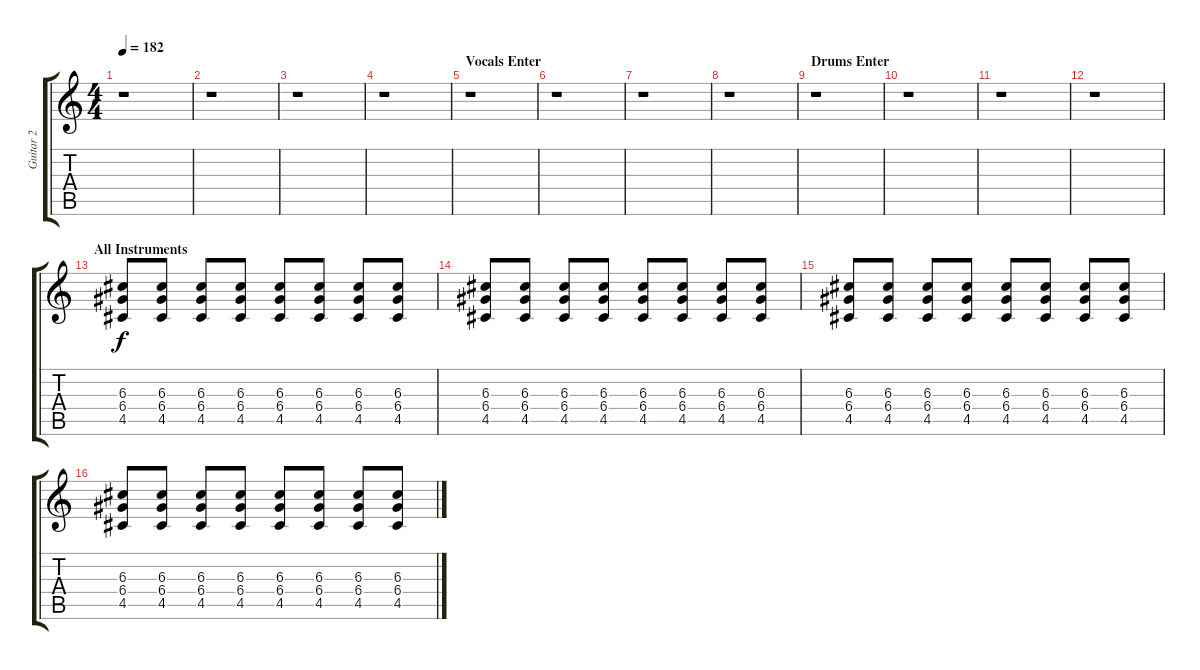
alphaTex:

\track ("Guitar 2" "Guitar 2") {instrument acousticguitarnylon}
\staff {score tabs}
\tuning (E4 B3 G3 D3 A2 E2) {hide}
\ts (4 4)
\tempo 182
\clef g2
\ks c
r.1{dy f instrument acousticguitarnylon} |
r.1 |
r.1 |
r.1 |
\section ("" "Vocals Enter")
r.1 |
r.1 |
r.1 |
r.1 |
\section ("" "Drums Enter")
r.1 |
r.1 |
r.1 |
r.1 |
\section ("" "All Instruments")
(6.3 6.4 4.5).8 (6.3 6.4 4.5).8 (6.3 6.4 4.5).8 (6.3 6.4 4.5).8 (6.3 6.4 4.5).8 (6.3 6.4 4.5).8 (6.3 6.4 4.5).8 (6.3 6.4 4.5).8 |
(6.3 6.4 4.5).8 (6.3 6.4 4.5).8 (6.3 6.4 4.5).8 (6.3 6.4 4.5).8 (6.3 6.4 4.5).8 (6.3 6.4 4.5).8 (6.3 6.4 4.5).8 (6.3 6.4 4.5).8 |
(6.3 6.4 4.5).8 (6.3 6.4 4.5).8 (6.3 6.4 4.5).8 (6.3 6.4 4.5).8 (6.3 6.4 4.5).8 (6.3 6.4 4.5).8 (6.3 6.4 4.5).8 (6.3 6.4 4.5).8 |
(6.3 6.4 4.5).8 (6.3 6.4 4.5).8 (6.3 6.4 4.5).8 (6.3 6.4 4.5).8 (6.3 6.4 4.5).8 (6.3 6.4 4.5).8 (6.3 6.4 4.5).8 (6.3 6.4 4.5).8
